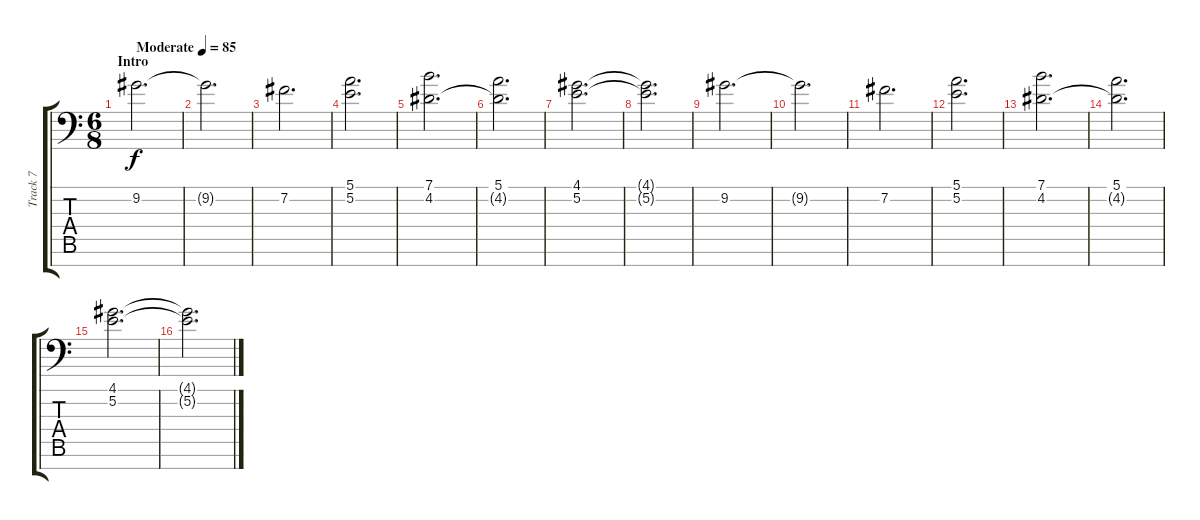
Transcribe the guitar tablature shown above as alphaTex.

\track ("Track 7" "Track 7") {instrument choiraahs}
\staff {score tabs}
\tuning (E4 B3 G3 D3 A2 E2 C-1) {hide}
\ts (6 8)
\section ("" "Intro")
\tempo (85 "Moderate")
\clef f4
\ks c
9.2.2{d dy f instrument choiraahs} |
9.2{t}.2{d} |
7.2.2{d} |
(5.1 5.2).2{d} |
(7.1 4.2).2{d} |
(5.1 4.2{t}).2{d} |
(4.1 5.2).2{d} |
(4.1{t} 5.2{t}).2{d} |
9.2.2{d} |
9.2{t}.2{d} |
7.2.2{d} |
(5.1 5.2).2{d} |
(7.1 4.2).2{d} |
(5.1 4.2{t}).2{d} |
(4.1 5.2).2{d} |
(4.1{t} 5.2{t}).2{d}
